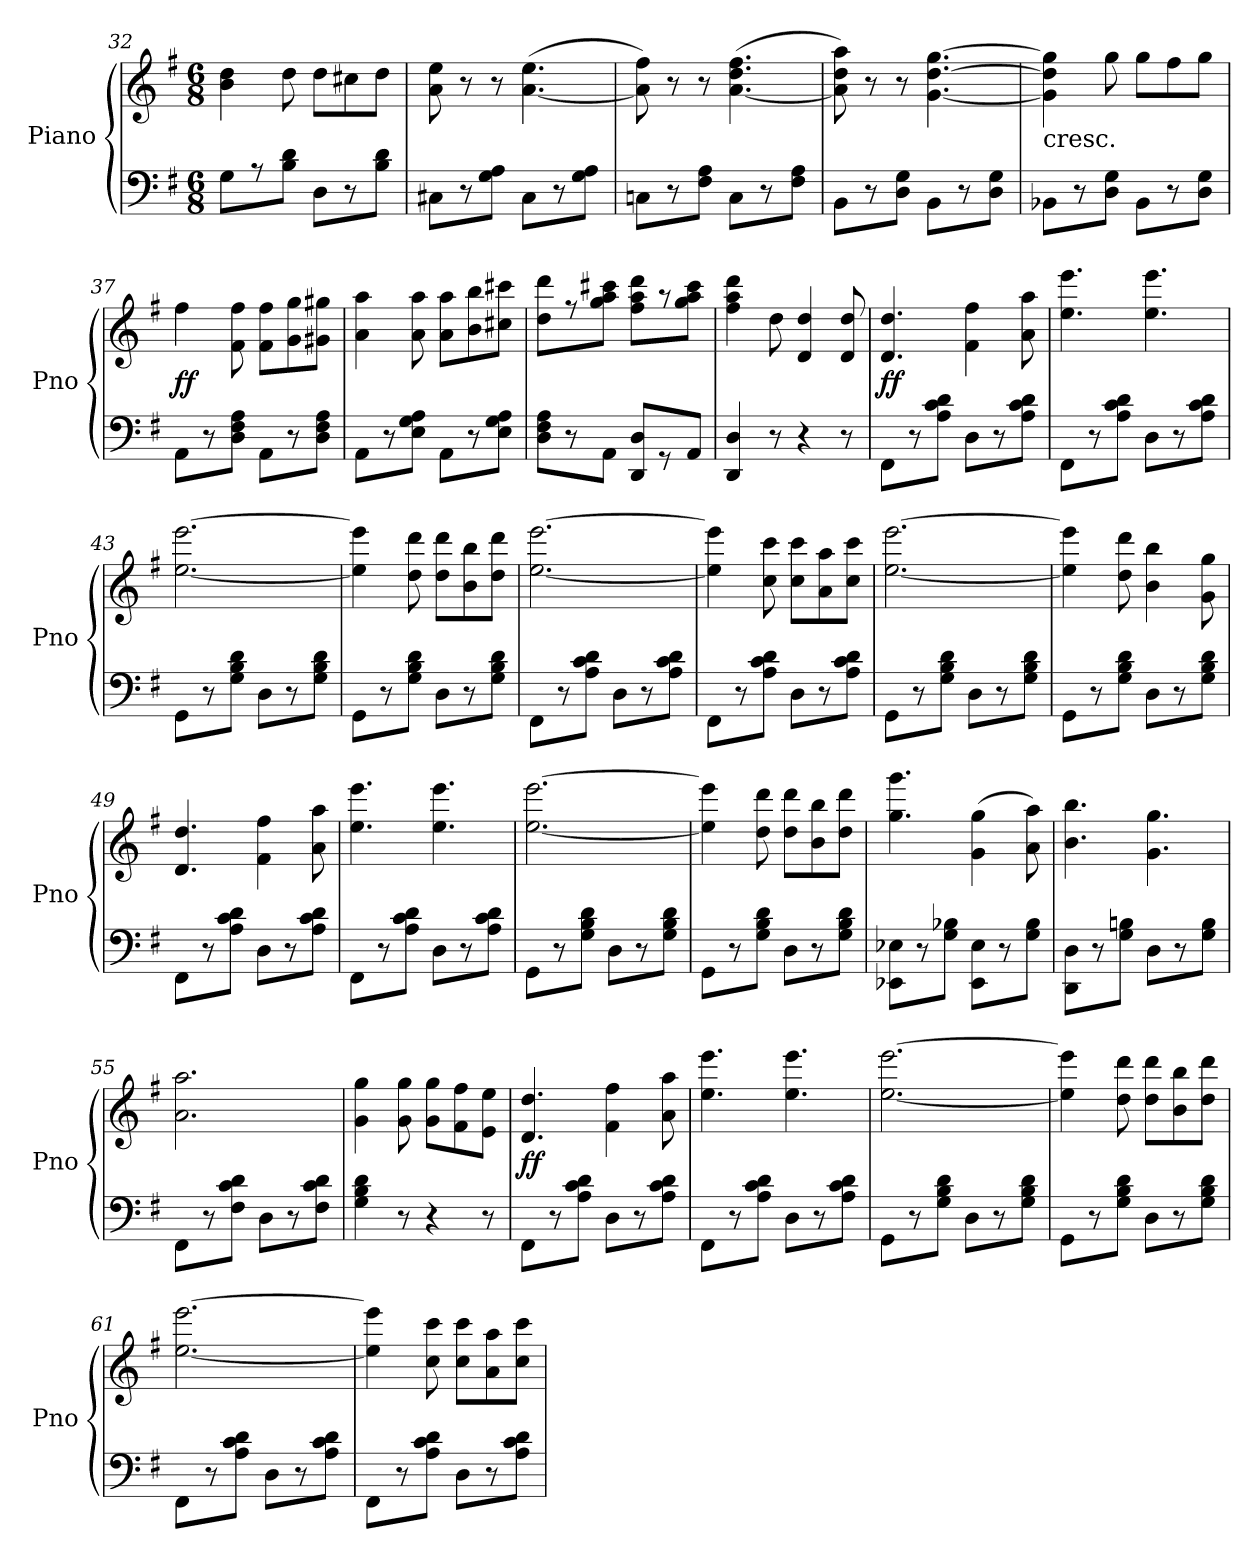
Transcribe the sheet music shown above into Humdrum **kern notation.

**kern	**kern	**dynam
*part1	*part1	*part1
*staff2	*staff1	*staff1/2
*I"Piano	*	*
*I'Pno	*	*
*clefF4	*clefG2	*
*k[f#]	*k[f#]	*
*M6/8	*M6/8	*
=32	=32	=32
8G\L	4b\ 4dd\	.
8r	.	.
8B\ 8d\J	8dd\	.
8D\L	8dd\L	.
8r	8cc#X\	.
8B\ 8d\J	8dd\J	.
=33	=33	=33
8C#X\L	8a\ 8ee\	.
8r	8r	.
8G\ 8A\J	8r	.
8C#\L	([4.a\ 4.ee\	.
8r	.	.
8G\ 8A\J	.	.
=34	=34	=34
8Cn\L	8a]\ 8ff#\)	.
8r	8r	.
8F#\ 8A\J	8r	.
8C\L	([4.a\ 4.dd\ 4.ff#\	.
8r	.	.
8F#\ 8A\J	.	.
=35	=35	=35
8BB\L	8a]\ 8dd\ 8aa\)	.
8r	8r	.
8D\ 8G\J	8r	.
8BB\L	[4.g\ [4.dd\ [4.gg\	.
8r	.	.
8D\ 8G\J	.	.
=36	=36	=36
!	!LO:TX:c:t=cresc.	!
8BB-X\L	4g]\ 4dd]\ 4gg]\	.
8r	.	.
8D\ 8G\J	8gg\	.
8BB-\L	8gg\L	.
8r	8ff#\	.
8D\ 8G\J	8gg\J	.
=37	=37	=37
8AA\L	4ff#\	ff
8r	.	.
8D\ 8F#\ 8A\J	8f#\ 8ff#\	.
8AA\L	8f#\ 8ff#\L	.
8r	8g\ 8gg\	.
8D\ 8F#\ 8A\J	8g#X\ 8gg#X\J	.
=38	=38	=38
8AA\L	4a\ 4aa\	.
8r	.	.
8E\ 8G\ 8A\J	8a\ 8aa\	.
8AA\L	8a\ 8aa\L	.
8r	8b\ 8bb\	.
8E\ 8G\ 8A\J	8cc#X\ 8ccc#X\J	.
=39	=39	=39
8D\ 8F#\ 8A\L	8dd\ 8ddd\L	.
8r	8r	.
8AA\J	8gg\ 8aa\ 8ccc#X\J	.
8DD/ 8D/L	8ff#\ 8aa\ 8ddd\L	.
8r	8r	.
8AA/J	8gg\ 8aa\ 8ccc#\J	.
=40	=40	=40
4DD/ 4D/	4ff#\ 4aa\ 4ddd\	.
8r	8dd\	.
4r	4d/ 4dd/	.
8r	8d/ 8dd/	.
=41	=41	=41
8FF#\L	4.d/ 4.dd/	ff
8r	.	.
8A\ 8c\ 8d\J	.	.
8D\L	4f#\ 4ff#\	.
8r	.	.
8A\ 8c\ 8d\J	8a\ 8aa\	.
=42	=42	=42
8FF#\L	4.ee\ 4.eee\	.
8r	.	.
8A\ 8c\ 8d\J	.	.
8D\L	4.ee\ 4.eee\	.
8r	.	.
8A\ 8c\ 8d\J	.	.
=43	=43	=43
8GG\L	[2.ee\ [2.eee\	.
8r	.	.
8G\ 8B\ 8d\J	.	.
8D\L	.	.
8r	.	.
8G\ 8B\ 8d\J	.	.
=44	=44	=44
8GG\L	4ee]\ 4eee]\	.
8r	.	.
8G\ 8B\ 8d\J	8dd\ 8ddd\	.
8D\L	8dd\ 8ddd\L	.
8r	8b\ 8bb\	.
8G\ 8B\ 8d\J	8dd\ 8ddd\J	.
=45	=45	=45
8FF#\L	[2.ee\ [2.eee\	.
8r	.	.
8A\ 8c\ 8d\J	.	.
8D\L	.	.
8r	.	.
8A\ 8c\ 8d\J	.	.
=46	=46	=46
8FF#\L	4ee]\ 4eee]\	.
8r	.	.
8A\ 8c\ 8d\J	8cc\ 8ccc\	.
8D\L	8cc\ 8ccc\L	.
8r	8a\ 8aa\	.
8A\ 8c\ 8d\J	8cc\ 8ccc\J	.
=47	=47	=47
8GG\L	[2.ee\ [2.eee\	.
8r	.	.
8G\ 8B\ 8d\J	.	.
8D\L	.	.
8r	.	.
8G\ 8B\ 8d\J	.	.
=48	=48	=48
8GG\L	4ee]\ 4eee]\	.
8r	.	.
8G\ 8B\ 8d\J	8dd\ 8ddd\	.
8D\L	4b\ 4bb\	.
8r	.	.
8G\ 8B\ 8d\J	8g\ 8gg\	.
=49	=49	=49
8FF#\L	4.d/ 4.dd/	.
8r	.	.
8A\ 8c\ 8d\J	.	.
8D\L	4f#\ 4ff#\	.
8r	.	.
8A\ 8c\ 8d\J	8a\ 8aa\	.
=50	=50	=50
8FF#\L	4.ee\ 4.eee\	.
8r	.	.
8A\ 8c\ 8d\J	.	.
8D\L	4.ee\ 4.eee\	.
8r	.	.
8A\ 8c\ 8d\J	.	.
=51	=51	=51
8GG\L	[2.ee\ [2.eee\	.
8r	.	.
8G\ 8B\ 8d\J	.	.
8D\L	.	.
8r	.	.
8G\ 8B\ 8d\J	.	.
=52	=52	=52
8GG\L	4ee]\ 4eee]\	.
8r	.	.
8G\ 8B\ 8d\J	8dd\ 8ddd\	.
8D\L	8dd\ 8ddd\L	.
8r	8b\ 8bb\	.
8G\ 8B\ 8d\J	8dd\ 8ddd\J	.
=53	=53	=53
8EE-X\ 8E-X\L	4.gg\ 4.ggg\	.
8r	.	.
8G\ 8B-X\J	.	.
8EE-\ 8E-\L	(4g\ 4gg\	.
8r	.	.
8G\ 8B-\J	8a\ 8aa\)	.
=54	=54	=54
8DD\ 8D\L	4.b\ 4.bb\	.
8r	.	.
8G\ 8Bn\J	.	.
8D\L	4.g\ 4.gg\	.
8r	.	.
8G\ 8B\J	.	.
=55	=55	=55
8FF#\L	2.a\ 2.aa\	.
8r	.	.
8F#\ 8c\ 8d\J	.	.
8D\L	.	.
8r	.	.
8F#\ 8c\ 8d\J	.	.
=56	=56	=56
4G\ 4B\ 4d\	4g\ 4gg\	.
8r	8g\ 8gg\	.
4r	8g\ 8gg\L	.
.	8f#\ 8ff#\	.
8r	8e\ 8ee\J	.
=57	=57	=57
8FF#\L	4.d/ 4.dd/	ff
8r	.	.
8A\ 8c\ 8d\J	.	.
8D\L	4f#\ 4ff#\	.
8r	.	.
8A\ 8c\ 8d\J	8a\ 8aa\	.
=58	=58	=58
8FF#\L	4.ee\ 4.eee\	.
8r	.	.
8A\ 8c\ 8d\J	.	.
8D\L	4.ee\ 4.eee\	.
8r	.	.
8A\ 8c\ 8d\J	.	.
=59	=59	=59
8GG\L	[2.ee\ [2.eee\	.
8r	.	.
8G\ 8B\ 8d\J	.	.
8D\L	.	.
8r	.	.
8G\ 8B\ 8d\J	.	.
=60	=60	=60
8GG\L	4ee]\ 4eee]\	.
8r	.	.
8G\ 8B\ 8d\J	8dd\ 8ddd\	.
8D\L	8dd\ 8ddd\L	.
8r	8b\ 8bb\	.
8G\ 8B\ 8d\J	8dd\ 8ddd\J	.
=61	=61	=61
8FF#\L	[2.ee\ [2.eee\	.
8r	.	.
8A\ 8c\ 8d\J	.	.
8D\L	.	.
8r	.	.
8A\ 8c\ 8d\J	.	.
=62	=62	=62
8FF#\L	4ee]\ 4eee]\	.
8r	.	.
8A\ 8c\ 8d\J	8cc\ 8ccc\	.
8D\L	8cc\ 8ccc\L	.
8r	8a\ 8aa\	.
8A\ 8c\ 8d\J	8cc\ 8ccc\J	.
=	=	=
*-	*-	*-
